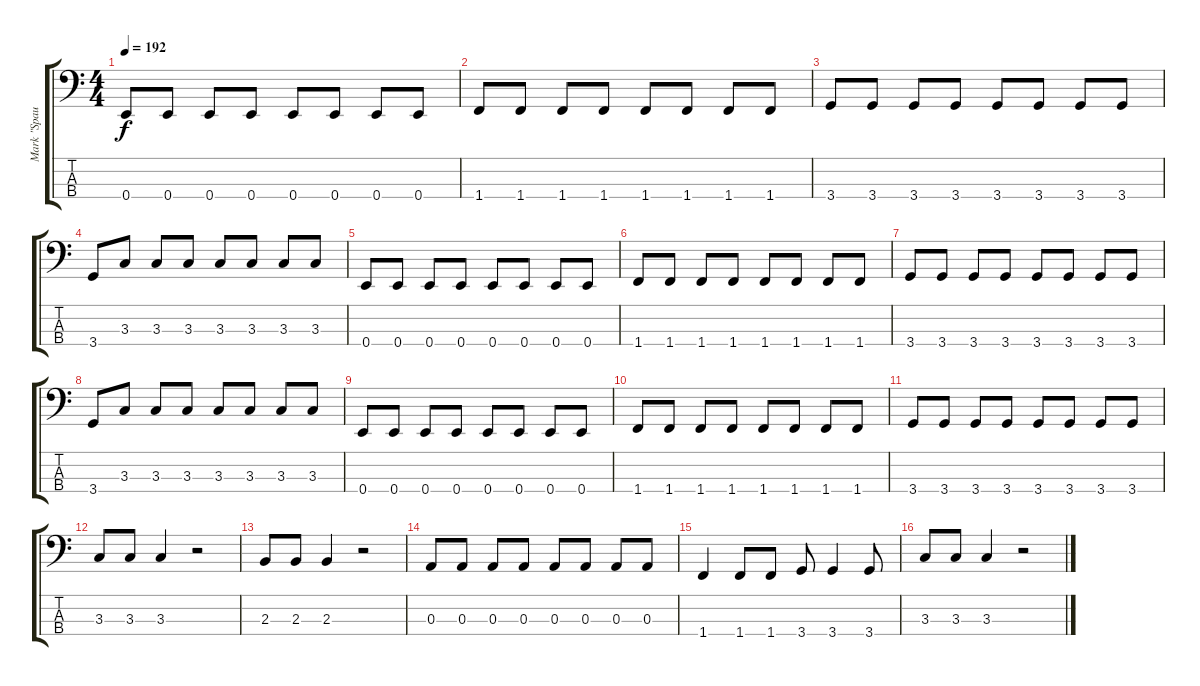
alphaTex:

\track ("Mark \"Spaulding\" Hoppus" "Mark \"Spau") {instrument electricbasspick}
\staff {score tabs}
\tuning (G2 D2 A1 E1) {hide}
\ts (4 4)
\tempo 192
\clef f4
\ks c
0.4.8{dy f} 0.4.8 0.4.8 0.4.8 0.4.8 0.4.8 0.4.8 0.4.8 |
1.4.8 1.4.8 1.4.8 1.4.8 1.4.8 1.4.8 1.4.8 1.4.8 |
3.4.8 3.4.8 3.4.8 3.4.8 3.4.8 3.4.8 3.4.8 3.4.8 |
3.4.8 3.3.8 3.3.8 3.3.8 3.3.8 3.3.8 3.3.8 3.3.8 |
0.4.8 0.4.8 0.4.8 0.4.8 0.4.8 0.4.8 0.4.8 0.4.8 |
1.4.8 1.4.8 1.4.8 1.4.8 1.4.8 1.4.8 1.4.8 1.4.8 |
3.4.8 3.4.8 3.4.8 3.4.8 3.4.8 3.4.8 3.4.8 3.4.8 |
3.4.8 3.3.8 3.3.8 3.3.8 3.3.8 3.3.8 3.3.8 3.3.8 |
0.4.8 0.4.8 0.4.8 0.4.8 0.4.8 0.4.8 0.4.8 0.4.8 |
1.4.8 1.4.8 1.4.8 1.4.8 1.4.8 1.4.8 1.4.8 1.4.8 |
3.4.8 3.4.8 3.4.8 3.4.8 3.4.8 3.4.8 3.4.8 3.4.8 |
3.3.8 3.3.8 3.3.4 r.2 |
2.3.8 2.3.8 2.3.4 r.2 |
0.3.8 0.3.8 0.3.8 0.3.8 0.3.8 0.3.8 0.3.8 0.3.8 |
1.4.4 1.4.8 1.4.8 3.4.8 3.4.4 3.4.8 |
3.3.8 3.3.8 3.3.4 r.2
